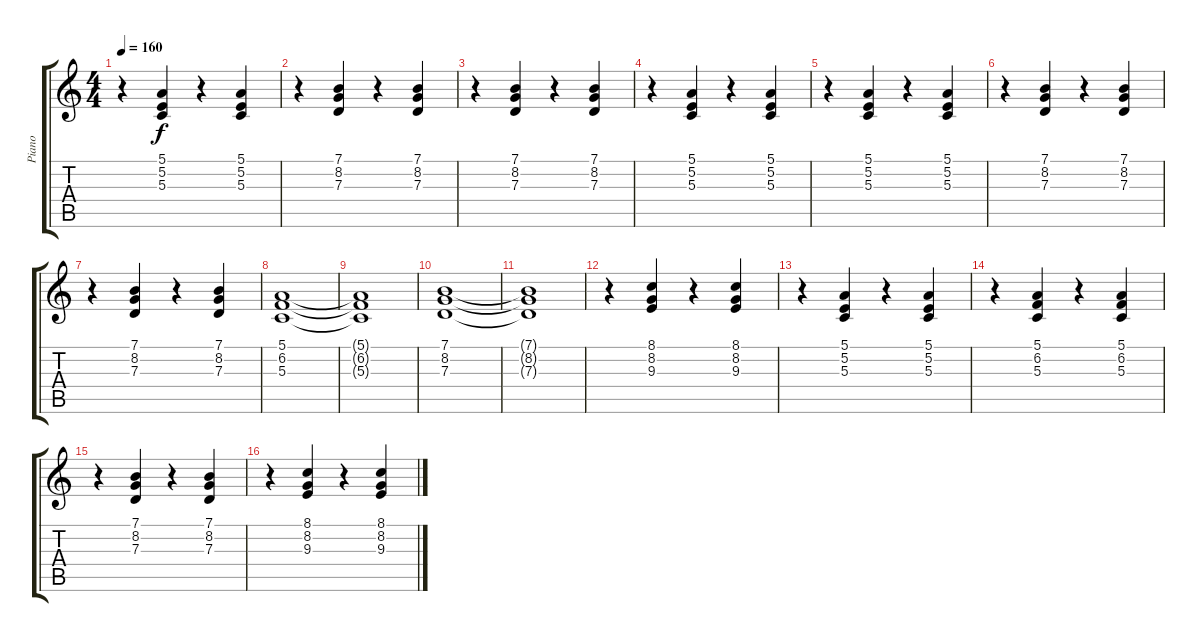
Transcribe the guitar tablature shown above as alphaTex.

\track ("Piano" "Piano") {instrument electricpiano1}
\staff {score tabs}
\tuning (E4 B3 G3 D3 A2 E2) {hide}
\ts (4 4)
\tempo 160
\clef g2
\ks c
r.4{dy f} (5.1 5.2 5.3).4 r.4 (5.1 5.2 5.3).4 |
r.4 (7.1 8.2 7.3).4 r.4 (7.1 8.2 7.3).4 |
r.4 (7.1 8.2 7.3).4 r.4 (7.1 8.2 7.3).4 |
r.4 (5.1 5.2 5.3).4 r.4 (5.1 5.2 5.3).4 |
r.4 (5.1 5.2 5.3).4 r.4 (5.1 5.2 5.3).4 |
r.4 (7.1 8.2 7.3).4 r.4 (7.1 8.2 7.3).4 |
r.4 (7.1 8.2 7.3).4 r.4 (7.1 8.2 7.3).4 |
(5.1 6.2 5.3).1 |
(5.1{t} 6.2{t} 5.3{t}).1 |
(7.1 8.2 7.3).1 |
(7.1{t} 8.2{t} 7.3{t}).1 |
r.4 (8.1 8.2 9.3).4 r.4 (8.1 8.2 9.3).4 |
r.4 (5.1 5.2 5.3).4 r.4 (5.1 5.2 5.3).4 |
r.4 (5.1 6.2 5.3).4 r.4 (5.1 6.2 5.3).4 |
r.4 (7.1 8.2 7.3).4 r.4 (7.1 8.2 7.3).4 |
r.4 (8.1 8.2 9.3).4 r.4 (8.1 8.2 9.3).4
